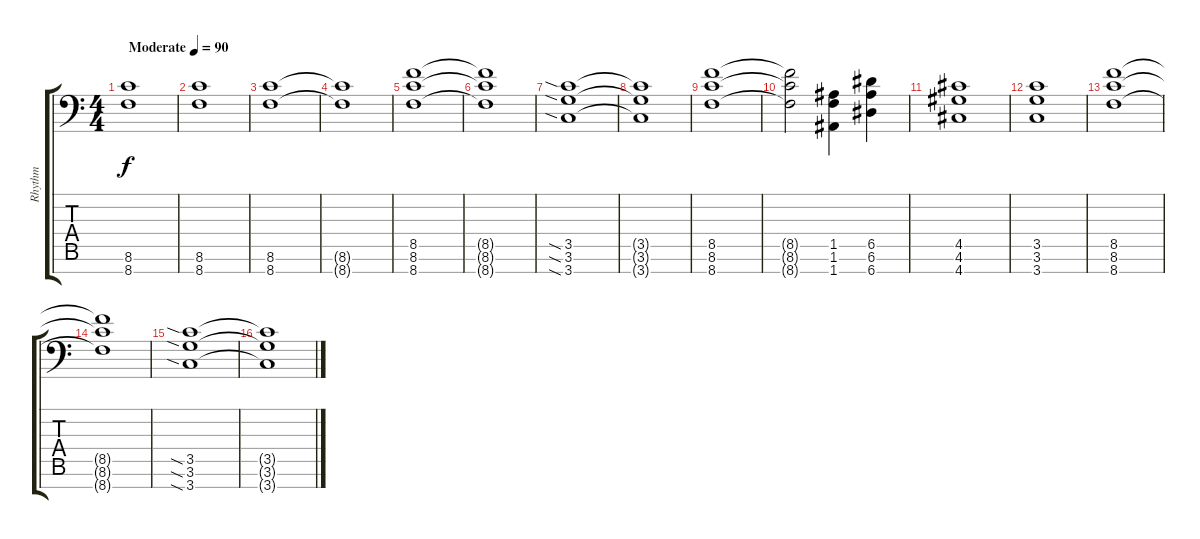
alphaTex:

\track ("Rhythm" "Rhythm") {instrument distortionguitar}
\staff {score tabs}
\tuning (E4 B3 G3 D3 A2 E2 A1) {hide}
\ts (4 4)
\tempo (90 "Moderate")
\clef f4
\ks c
(8.6 8.7).1{dy f instrument distortionguitar} |
(8.6 8.7).1 |
(8.6 8.7).1 |
(8.6{t} 8.7{t}).1 |
(8.5 8.6 8.7).1 |
(8.5{t} 8.6{t} 8.7{t}).1 |
(3.5{sia} 3.6{sia} 3.7{sia}).1 |
(3.5{t} 3.6{t} 3.7{t}).1 |
(8.5 8.6 8.7).1 |
(8.5{t} 8.6{t} 8.7{t}).2 (1.5 1.6 1.7).4 (6.5 6.6 6.7).4 |
(4.5 4.6 4.7).1 |
(3.5 3.6 3.7).1 |
(8.5 8.6 8.7).1 |
(8.5{t} 8.6{t} 8.7{t}).1 |
(3.5{sia} 3.6{sia} 3.7{sia}).1 |
(3.5{t} 3.6{t} 3.7{t}).1
